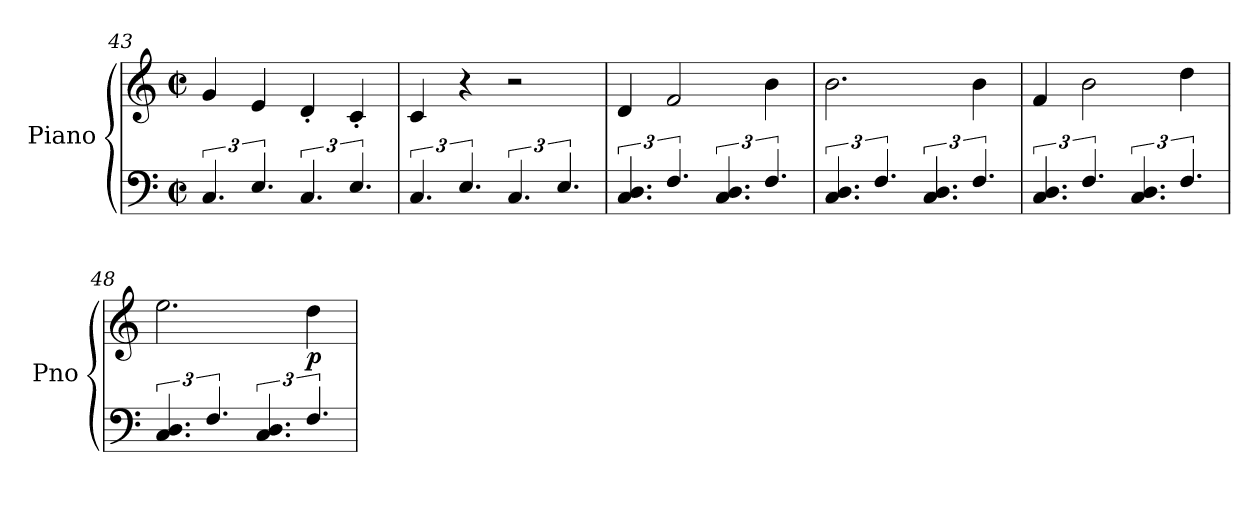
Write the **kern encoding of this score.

**kern	**kern	**dynam
*part1	*part1	*part1
*staff2	*staff1	*staff1/2
*I"Piano	*	*
*I'Pno	*	*
*clefF4	*clefG2	*
*k[]	*k[]	*
*M4/4	*M4/4	*
*met(c|)	*met(c|)	*
=43	=43	=43
6.C/	4g/	.
6.E/	4e/	.
6.C/	4d'/	.
6.E/	4c'/	.
!!LO:LB:g=z
=44	=44	=44
6.C/	4c/	.
6.E/	4r	.
6.C/	2r	.
6.E/	.	.
=45	=45	=45
6.C/ 6.D/	4d/	.
6.F/	2f/	.
6.C/ 6.D/	.	.
6.F/	4b\	.
=46	=46	=46
6.C/ 6.D/	2.b\	.
6.F/	.	.
6.C/ 6.D/	.	.
6.F/	4b\	.
=47	=47	=47
6.C/ 6.D/	4f/	.
6.F/	2b\	.
6.C/ 6.D/	.	.
6.F/	4dd\	.
=48	=48	=48
6.C/ 6.D/	2.ee\	.
6.F/	.	.
6.C/ 6.D/	.	.
!	!	!LO:DY:b
6.F/	4dd\	p
=	=	=
*-	*-	*-
